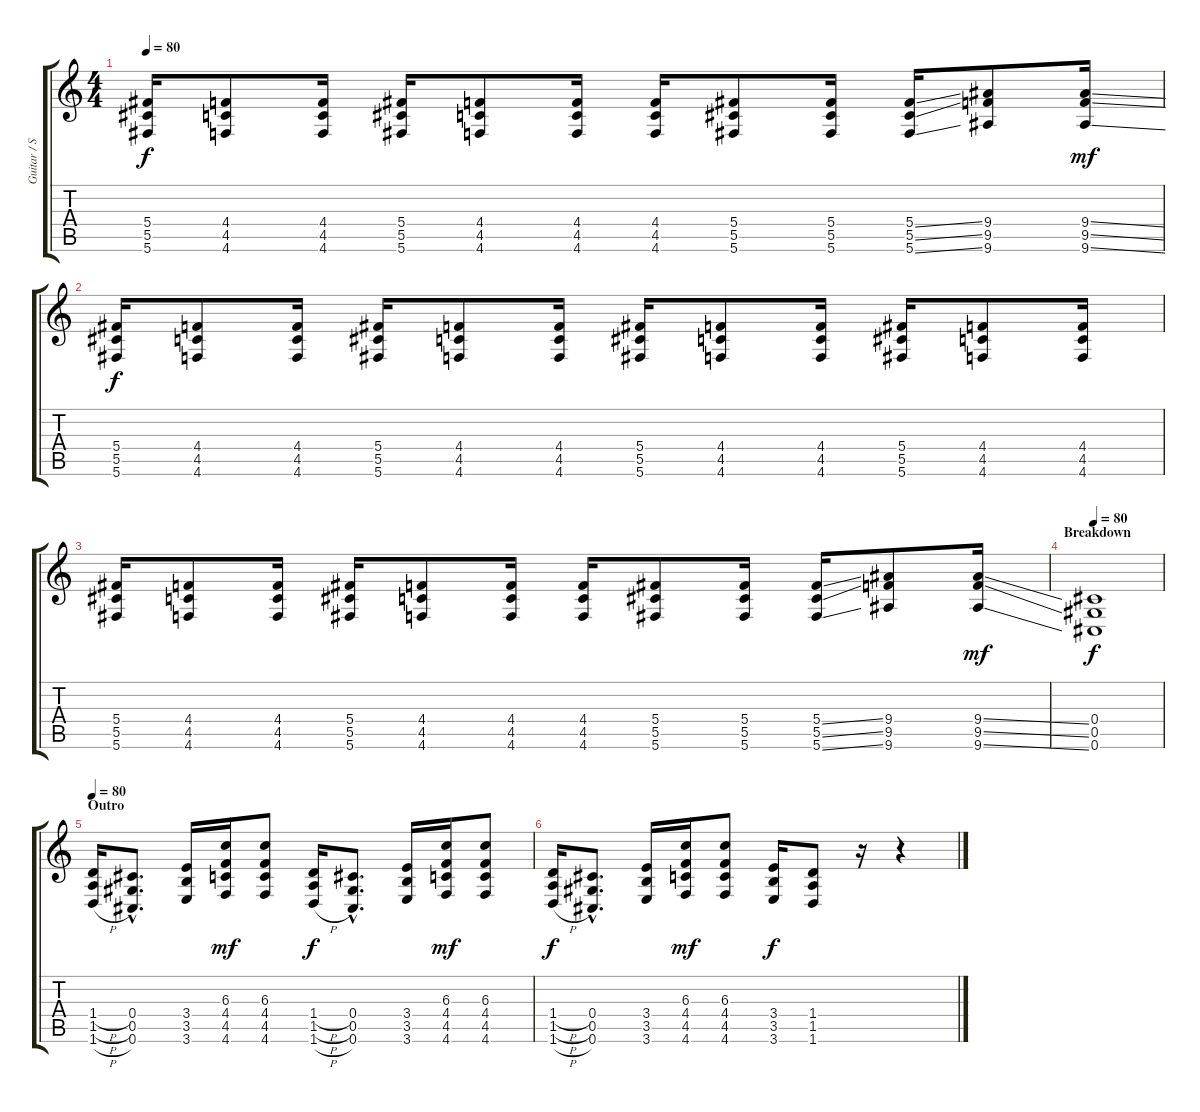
\track ("Guitar / Stef Carpenter" "Guitar / S") {instrument distortionguitar}
\staff {score tabs}
\tuning (Eb4 Bb3 Gb3 Db3 Ab2 Db2) {hide}
\ts (4 4)
\tempo 80
\clef g2
\ks c
(5.4 5.5 5.6).16{dy f} (4.4 4.5 4.6).8 (4.4 4.5 4.6).16 (5.4 5.5 5.6).16 (4.4 4.5 4.6).8 (4.4 4.5 4.6).16 (4.4 4.5 4.6).16 (5.4 5.5 5.6).8 (5.4 5.5 5.6).16 (5.4{ss} 5.5{ss} 5.6{ss}).16 (9.4 9.5 9.6).8 (9.4{ss} 9.5{ss} 9.6{ss}).16{dy mf} |
(5.4 5.5 5.6).16{dy f} (4.4 4.5 4.6).8 (4.4 4.5 4.6).16 (5.4 5.5 5.6).16 (4.4 4.5 4.6).8 (4.4 4.5 4.6).16 (5.4 5.5 5.6).16 (4.4 4.5 4.6).8 (4.4 4.5 4.6).16 (5.4 5.5 5.6).16 (4.4 4.5 4.6).8 (4.4 4.5 4.6).16 |
(5.4 5.5 5.6).16 (4.4 4.5 4.6).8 (4.4 4.5 4.6).16 (5.4 5.5 5.6).16 (4.4 4.5 4.6).8 (4.4 4.5 4.6).16 (4.4 4.5 4.6).16 (5.4 5.5 5.6).8 (5.4 5.5 5.6).16 (5.4{ss} 5.5{ss} 5.6{ss}).16 (9.4 9.5 9.6).8 (9.4{ss} 9.5{ss} 9.6{ss}).16{dy mf} |
\section ("" "Breakdown")
\tempo 80
(0.4 0.5 0.6).1{dy f volume 16} |
\section ("" "Outro")
\tempo 80
(1.4{h} 1.5{h} 1.6{h}).16{volume 16} (0.4{hac} 0.5{hac} 0.6{hac}).8{d} (3.4 3.5 3.6).16 (6.3 4.4 4.5 4.6).16{dy mf} (6.3 4.4 4.5 4.6).8 (1.4{h} 1.5{h} 1.6{h}).16{dy f} (0.4{hac} 0.5{hac} 0.6{hac}).8{d} (3.4 3.5 3.6).16 (6.3 4.4 4.5 4.6).16{dy mf} (6.3 4.4 4.5 4.6).8 |
(1.4{h} 1.5{h} 1.6{h}).16{dy f} (0.4{hac} 0.5{hac} 0.6{hac}).8{d} (3.4 3.5 3.6).16 (6.3 4.4 4.5 4.6).16{dy mf} (6.3 4.4 4.5 4.6).8 (3.4 3.5 3.6).16{dy f} (1.4 1.5 1.6).8 r.16 r.4
